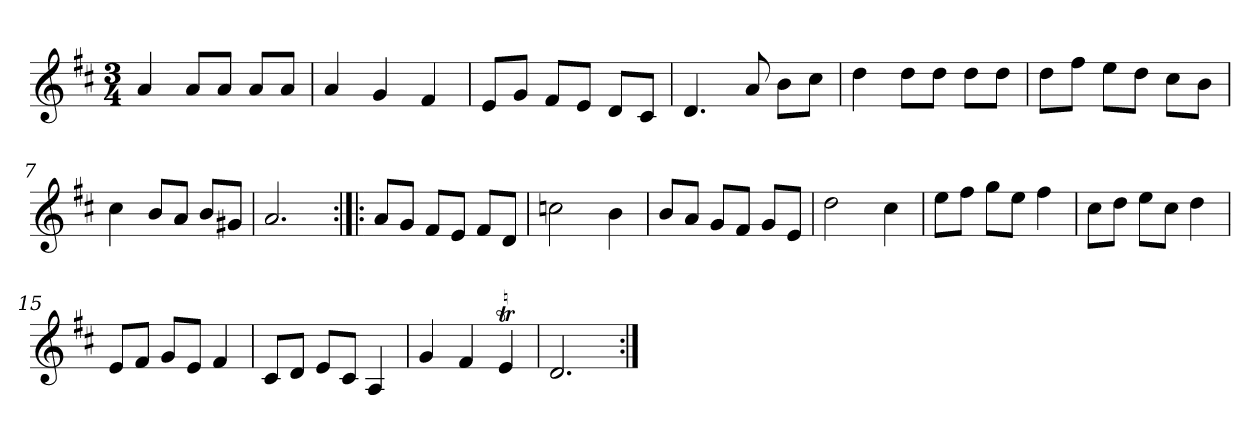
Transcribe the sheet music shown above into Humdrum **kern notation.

**kern
*part1
*staff1
*clefG2
*k[f#c#]
*D:
*M3/4
*MM120
=1
4a
8a/L
8a/J
8a/L
8a/J
=2
4a
4g
4f#
=3
8e/L
8g/J
8f#/L
8e/J
8d/L
8c#/J
=4
4.d
8a
8b\L
8cc#\J
=5
4dd
8dd\L
8dd\J
8dd\L
8dd\J
=6
8dd\L
8ff#\J
8ee\L
8dd\J
8cc#\L
8b\J
=7
4cc#
8b/L
8a/J
8b/L
8g#X/J
=8
2.a
=9:|!|:
8a/L
8g/J
8f#/L
8e/J
8f#/L
8d/J
=10
2ccn
4b
=11
8b/L
8a/J
8g/L
8f#/J
8g/L
8e/J
=12
2dd
4cc#
=13
8ee\L
8ff#\J
8gg\L
8ee\J
4ff#
=14
8cc#\L
8dd\J
8ee\L
8cc#\J
4dd
=15
8e/L
8f#/J
8g/L
8e/J
4f#
=16
8c#/L
8d/J
8e/L
8c#/J
4A
=17
4g
4f#
4et
=18
2.d
=:|!
*-
